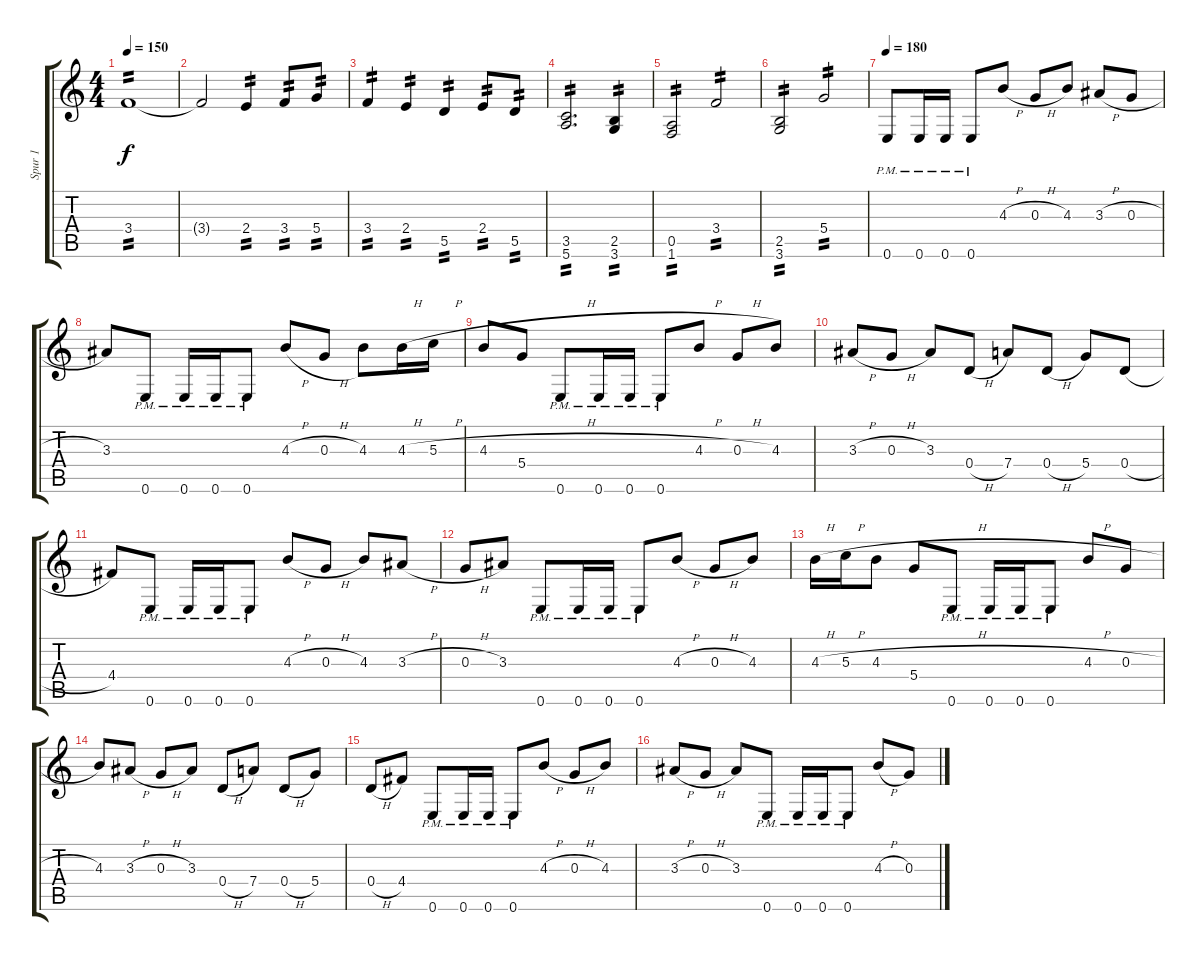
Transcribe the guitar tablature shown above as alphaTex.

\track ("Spur 1" "Spur 1") {instrument distortionguitar}
\staff {score tabs}
\tuning (E4 B3 G3 D3 A2 E2) {hide}
\ts (4 4)
\tempo 150
\clef g2
\ks c
3.4.1{tp 2 dy f} |
3.4{t}.2 2.4.4{tp 2} 3.4.8{tp 2} 5.4.8{tp 2} |
3.4.4{tp 2} 2.4.4{tp 2} 5.5.4{tp 2} 2.4.8{tp 2} 5.5.8{tp 2} |
(3.5 5.6).2{d tp 2} (2.5 3.6).4{tp 2} |
(0.5 1.6).2{tp 2} 3.4.2{tp 2} |
(2.5 3.6).2{tp 2} 5.4.2{tp 2} |
\tempo 180
0.6{pm}.8 0.6{pm}.16 0.6{pm}.16 0.6{pm}.8 4.3{h}.8 0.3{h}.8 4.3.8 3.3{h}.8 0.3{h}.8 |
3.3.8 0.6{pm}.8 0.6{pm}.16 0.6{pm}.16 0.6{pm}.8 4.3{h}.8 0.3{h}.8 4.3.8 4.3{h}.16 5.3{h}.16 |
4.3{h}.8 5.4.8 0.6{pm}.8 0.6{pm}.16 0.6{pm}.16 0.6{pm}.8 4.3{h}.8 0.3{h}.8 4.3.8 |
3.3{h}.8 0.3{h}.8 3.3.8 0.4{h}.8 7.4.8 0.4{h}.8 5.4.8 0.4{h}.8 |
4.4.8 0.6{pm}.8 0.6{pm}.16 0.6{pm}.16 0.6{pm}.8 4.3{h}.8 0.3{h}.8 4.3.8 3.3{h}.8 |
0.3{h}.8 3.3.8 0.6{pm}.8 0.6{pm}.16 0.6{pm}.16 0.6{pm}.8 4.3{h}.8 0.3{h}.8 4.3.8 |
4.3{h}.16 5.3{h}.16 4.3{h}.8 5.4.8 0.6{pm}.8 0.6{pm}.16 0.6{pm}.16 0.6{pm}.8 4.3{h}.8 0.3{h}.8 |
4.3.8 3.3{h}.8 0.3{h}.8 3.3.8 0.4{h}.8 7.4.8 0.4{h}.8 5.4.8 |
0.4{h}.8 4.4.8 0.6{pm}.8 0.6{pm}.16 0.6{pm}.16 0.6{pm}.8 4.3{h}.8 0.3{h}.8 4.3.8 |
3.3{h}.8 0.3{h}.8 3.3.8 0.6{pm}.8 0.6{pm}.16 0.6{pm}.16 0.6{pm}.8 4.3{h}.8 0.3{h}.8
